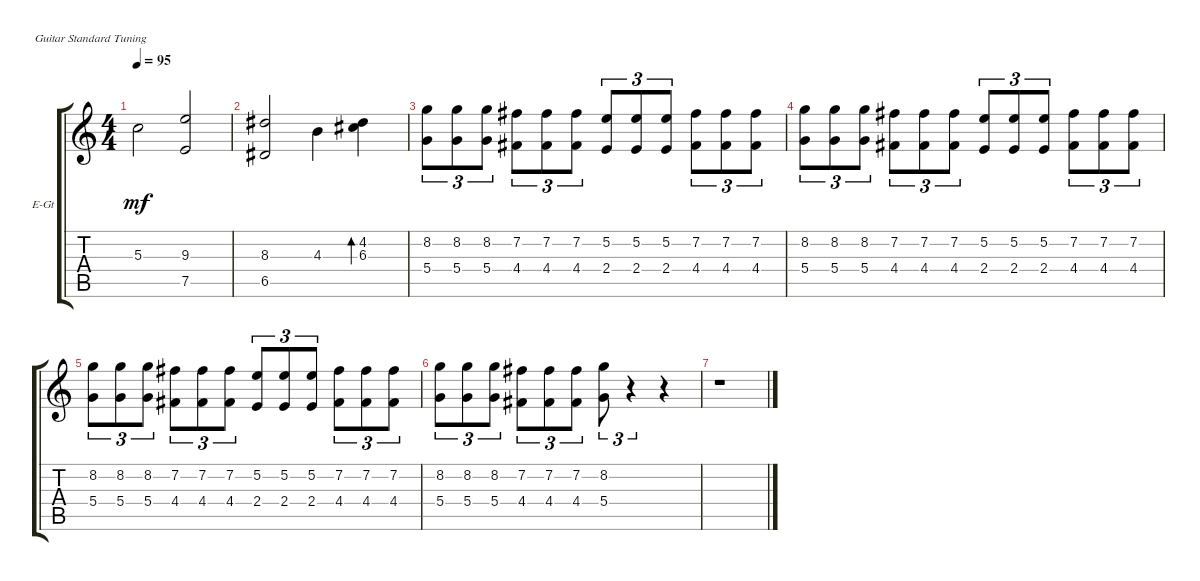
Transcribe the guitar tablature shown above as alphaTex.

\defaultSystemsLayout 4
\bracketExtendMode groupsimilarinstruments
\firstSystemTrackNameOrientation horizontal
\otherSystemsTrackNameOrientation horizontal
\track ("Guitar 1" "E-Gt") {instrument distortionguitar}
\staff {score tabs}
\tuning (E4 B3 G3 D3 A2 E2)
\ts (4 4)
\tempo 95
\clef g2
\scale
0.333333
\ks c
5.3.2{dy mf} (9.3 7.5).2 |
\scale
0.333333 (6.5 8.3).2 4.3.4 (6.3 4.2).4{bd 120} |
\scale
0.333333 (8.2 5.4).8{tu (3 2)} (5.4 8.2).8{tu (3 2)} (8.2 5.4).8{tu (3 2)} (4.4 7.2).8{tu (3 2)} (7.2 4.4).8{tu (3 2)} (4.4 7.2).8{tu (3 2)} (5.2 2.4).8{tu (3 2)} (2.4 5.2).8{tu (3 2)} (5.2 2.4).8{tu (3 2)} (4.4 7.2).8{tu (3 2)} (7.2 4.4).8{tu (3 2)} (4.4 7.2).8{tu (3 2)} |
\scale
0.333333 (8.2 5.4).8{tu (3 2)} (5.4 8.2).8{tu (3 2)} (8.2 5.4).8{tu (3 2)} (4.4 7.2).8{tu (3 2)} (7.2 4.4).8{tu (3 2)} (4.4 7.2).8{tu (3 2)} (5.2 2.4).8{tu (3 2)} (2.4 5.2).8{tu (3 2)} (5.2 2.4).8{tu (3 2)} (4.4 7.2).8{tu (3 2)} (7.2 4.4).8{tu (3 2)} (4.4 7.2).8{tu (3 2)} |
\scale
0.333333 (8.2 5.4).8{tu (3 2)} (5.4 8.2).8{tu (3 2)} (8.2 5.4).8{tu (3 2)} (4.4 7.2).8{tu (3 2)} (7.2 4.4).8{tu (3 2)} (4.4 7.2).8{tu (3 2)} (5.2 2.4).8{tu (3 2)} (2.4 5.2).8{tu (3 2)} (5.2 2.4).8{tu (3 2)} (4.4 7.2).8{tu (3 2)} (7.2 4.4).8{tu (3 2)} (4.4 7.2).8{tu (3 2)} |
(8.2 5.4).8{tu (3 2)} (5.4 8.2).8{tu (3 2)} (8.2 5.4).8{tu (3 2)} (4.4 7.2).8{tu (3 2)} (7.2 4.4).8{tu (3 2)} (4.4 7.2).8{tu (3 2)} (8.2 5.4).8{tu (3 2)} r.4{tu (3 2)} r.4 |
r.1
